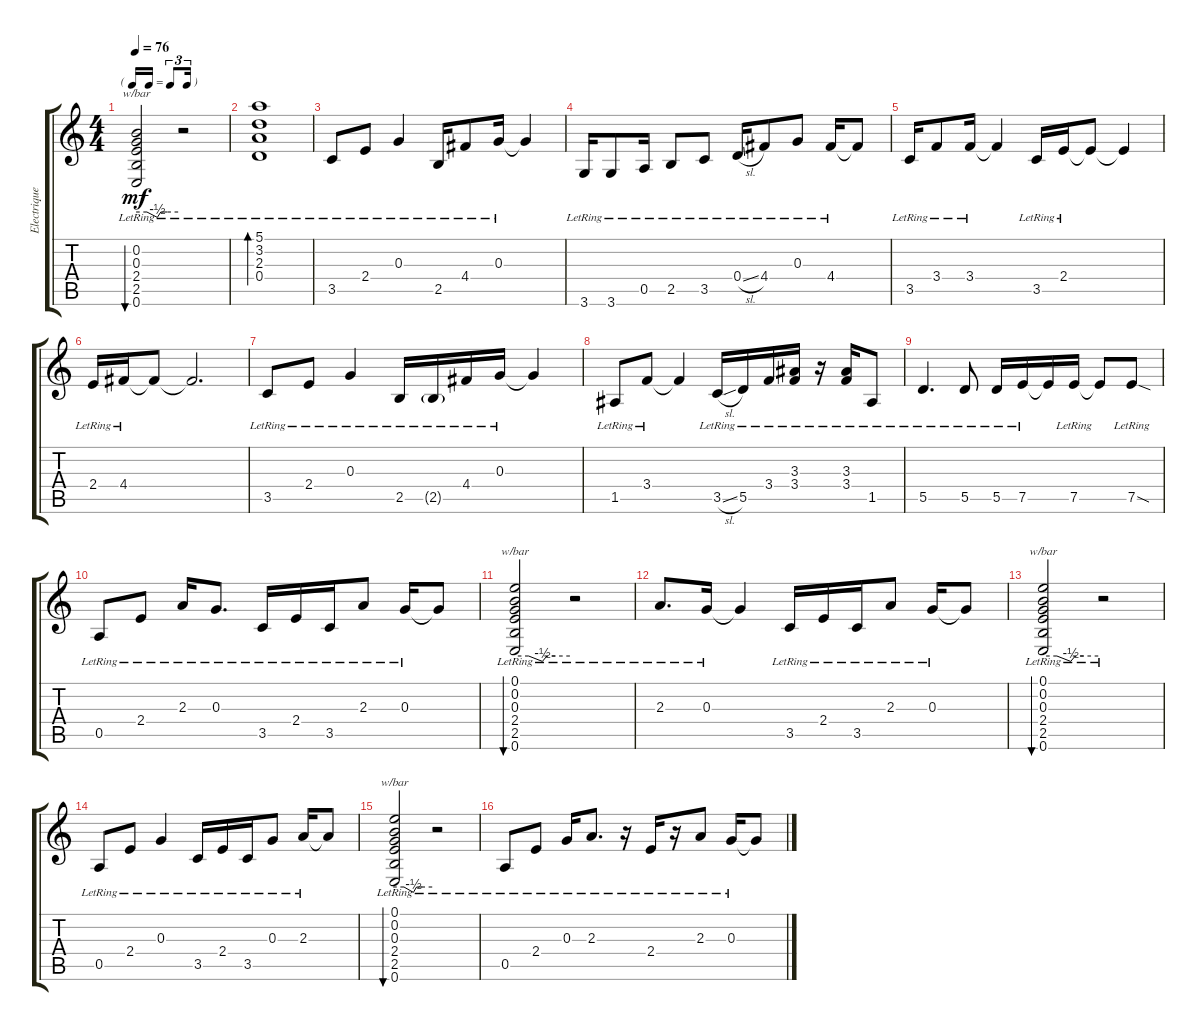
\track ("Electrique 2" "Electrique") {instrument electricguitarjazz}
\staff {score tabs}
\tuning (E4 B3 G3 D3 A2 E2) {hide}
\ts (4 4)
\tf triplet16th
\tempo 76
\clef g2
\ks c
(0.2{lr} 0.3{lr} 2.4{lr} 2.5{lr} 0.6{lr}).2{tbe (custom default 0 0 15 0 30 -2 35 0 44 0 60 0) bu 60 dy mf} r.2 |
(5.1{lr} 3.2{lr} 2.3{lr} 0.4{lr}).1{bd 240} |
3.5{lr}.8 2.4{lr}.8 0.3{lr}.4 2.5{lr}.16 4.4{lr}.8 0.3{lr}.16 0.3{t}.4 |
3.6{lr}.16 3.6{lr}.8 0.5{lr}.16 2.5{lr}.8 3.5{lr}.8 0.4{sl lr}.16 4.4{lr}.8 0.3{lr}.8 4.4{lr}.16 4.4{t}.8 |
3.5{lr}.16 3.4{lr}.8 3.4{lr}.16 3.4{t}.4 3.5{lr}.16 2.4{lr}.16 2.4{t}.8 2.4{t}.4 |
2.4{lr}.16 4.4{lr}.16 4.4{t}.8 4.4{t}.2{d} |
3.5{lr}.8 2.4{lr}.8 0.3{lr}.4 2.5{lr}.16 2.5{g lr}.16 4.4{lr}.16 0.3{lr}.16 0.3{t}.4 |
1.5{lr}.8 3.4{lr}.8 3.4{t}.4 3.5{sl lr}.16 5.5{lr}.16 3.4{lr}.16 (3.3{lr} 3.4{lr}).16 r.16 (3.3{lr} 3.4{lr}).16 1.5{lr}.8 |
5.5{lr}.4{d} 5.5{lr}.8 5.5{lr}.16 7.5{lr}.16 7.5{t}.16 7.5{lr}.16 7.5{t}.8 7.5{sod lr}.8 |
0.5{lr}.8 2.4{lr}.8 2.3{lr}.16 0.3{lr}.8{d} 3.5{lr}.16 2.4{lr}.16 3.5{lr}.16 2.3{lr}.8 0.3{lr}.16 0.3{t}.8 |
(0.1{lr} 0.2{lr} 0.3{lr} 2.4{lr} 2.5{lr} 0.6{lr}).2{tbe (custom default 0 0 15 0 30 -2 35 0 44 0 60 0) bu 60} r.2 |
2.3{lr}.8{d} 0.3{lr}.16 0.3{t}.4 3.5{lr}.16 2.4{lr}.16 3.5{lr}.16 2.3{lr}.8 0.3{lr}.16 0.3{t}.8 |
(0.1{lr} 0.2{lr} 0.3{lr} 2.4{lr} 2.5{lr} 0.6{lr}).2{tbe (custom default 0 0 15 0 30 -2 35 0 44 0 60 0) bu 60} r.2 |
0.5{lr}.8 2.4{lr}.8 0.3{lr}.4 3.5{lr}.16 2.4{lr}.16 3.5{lr}.16 0.3{lr}.8 2.3{lr}.16 2.3{t}.8 |
(0.1{lr} 0.2{lr} 0.3{lr} 2.4{lr} 2.5{lr} 0.6{lr}).2{tbe (custom default 0 0 15 0 30 -2 35 0 44 0 60 0) bu 60} r.2 |
0.5{lr}.8 2.4{lr}.8 0.3{lr}.16 2.3{lr}.8{d} r.16 2.4{lr}.16 r.16 2.3{lr}.8 0.3{lr}.16 0.3{t}.8
